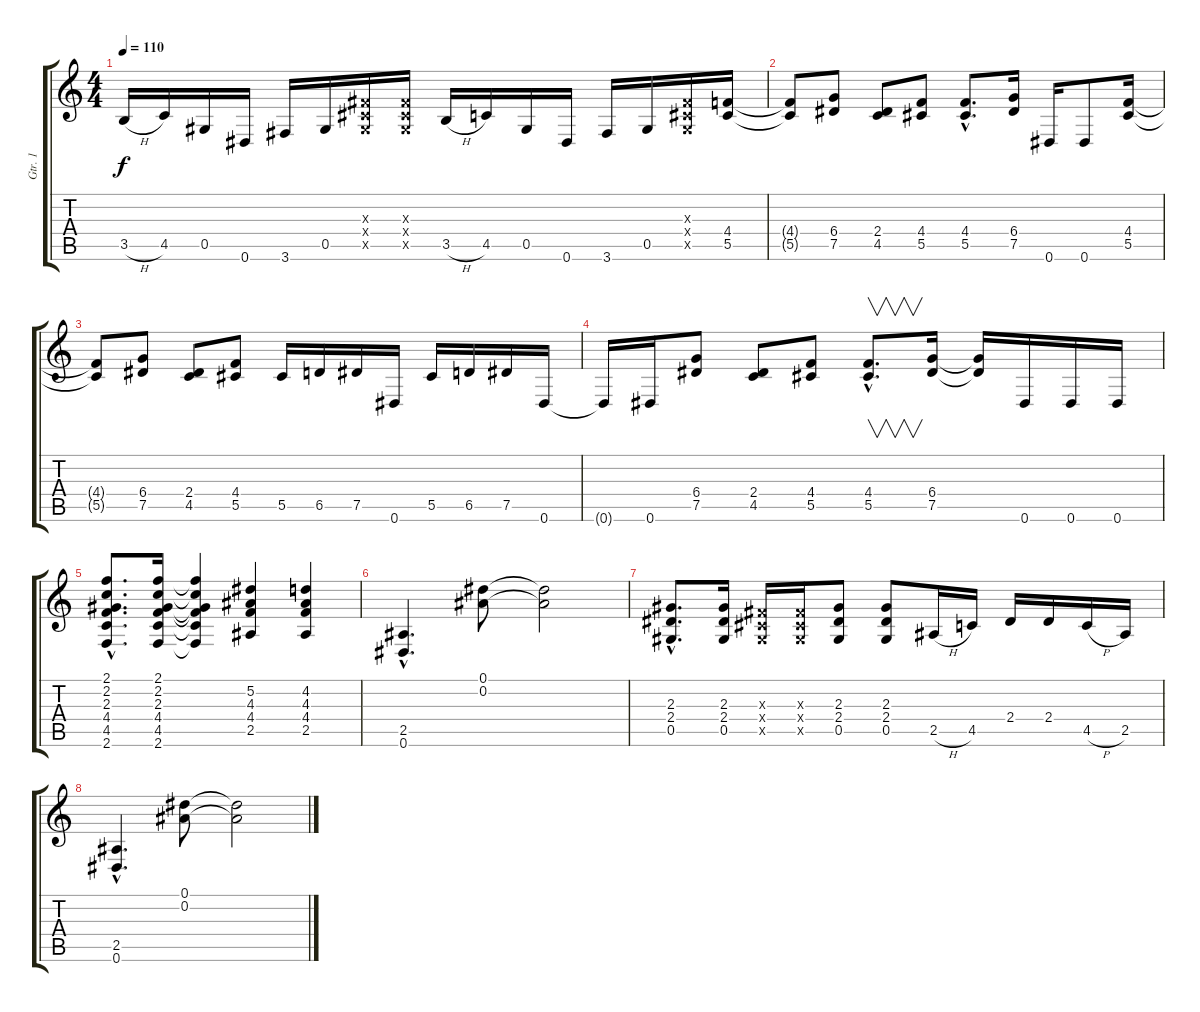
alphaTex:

\track ("Gtr. 1" "Gtr. 1") {instrument distortionguitar}
\staff {score tabs}
\tuning (Eb4 Bb3 Gb3 Db3 Ab2 Eb2) {hide}
\ts (4 4)
\tempo 110
\clef g2
\ks c
3.5{h}.16{dy f} 4.5.16 0.5.16 0.6.16 3.6.16 0.5.16 (0.3{x} 0.4{x} 0.5{x}).16 (0.3{x} 0.4{x} 0.5{x}).16 3.5{h}.16 4.5.16 0.5.16 0.6.16 3.6.16 0.5.16 (0.3{x} 0.4{x} 0.5{x}).16 (4.4 5.5).16 |
(4.4{t} 5.5{t}).8 (6.4 7.5).8 (2.4 4.5).8 (4.4 5.5).8 (4.4{hac} 5.5{hac}).8{d} (6.4 7.5).16 0.6.16 0.6.8 (4.4 5.5).16 |
(4.4{t} 5.5{t}).8 (6.4 7.5).8 (2.4 4.5).8 (4.4 5.5).8 5.5.16 6.5.16 7.5.16 0.6.16 5.5.16 6.5.16 7.5.16 0.6.16 |
0.6{t}.16 0.6.16 (6.4 7.5).8 (2.4 4.5).8 (4.4 5.5).8 (4.4{hac} 5.5{hac}).8{v d} (6.4 7.5).16 (6.4{t} 7.5{t}).16 0.6.16 0.6.16 0.6.16 |
(2.1{hac} 2.2{hac} 2.3{hac} 4.4{hac} 4.5{hac} 2.6{hac}).8{d} (2.1 2.2 2.3 4.4 4.5 2.6).16 (2.1{t} 2.2{t} 2.3{t} 4.4{t} 4.5{t} 2.6{t}).4 (5.2 4.3 4.4 2.5).4 (4.2 4.3 4.4 2.5).4 |
(2.5{hac} 0.6{hac}).4{d} (0.1 0.2).8 (0.1{t} 0.2{t}).2 |
(2.3{hac} 2.4{hac} 0.5{hac}).8{d} (2.3 2.4 0.5).16 (0.3{x} 0.4{x} 0.5{x}).16 (0.3{x} 0.4{x} 0.5{x}).16 (2.3 2.4 0.5).8 (2.3 2.4 0.5).8 2.5{h}.16 4.5.16 2.4.16 2.4.16 4.5{h}.16 2.5.16 |
(2.5{hac} 0.6{hac}).4{d} (0.1 0.2).8 (0.1{t} 0.2{t}).2
